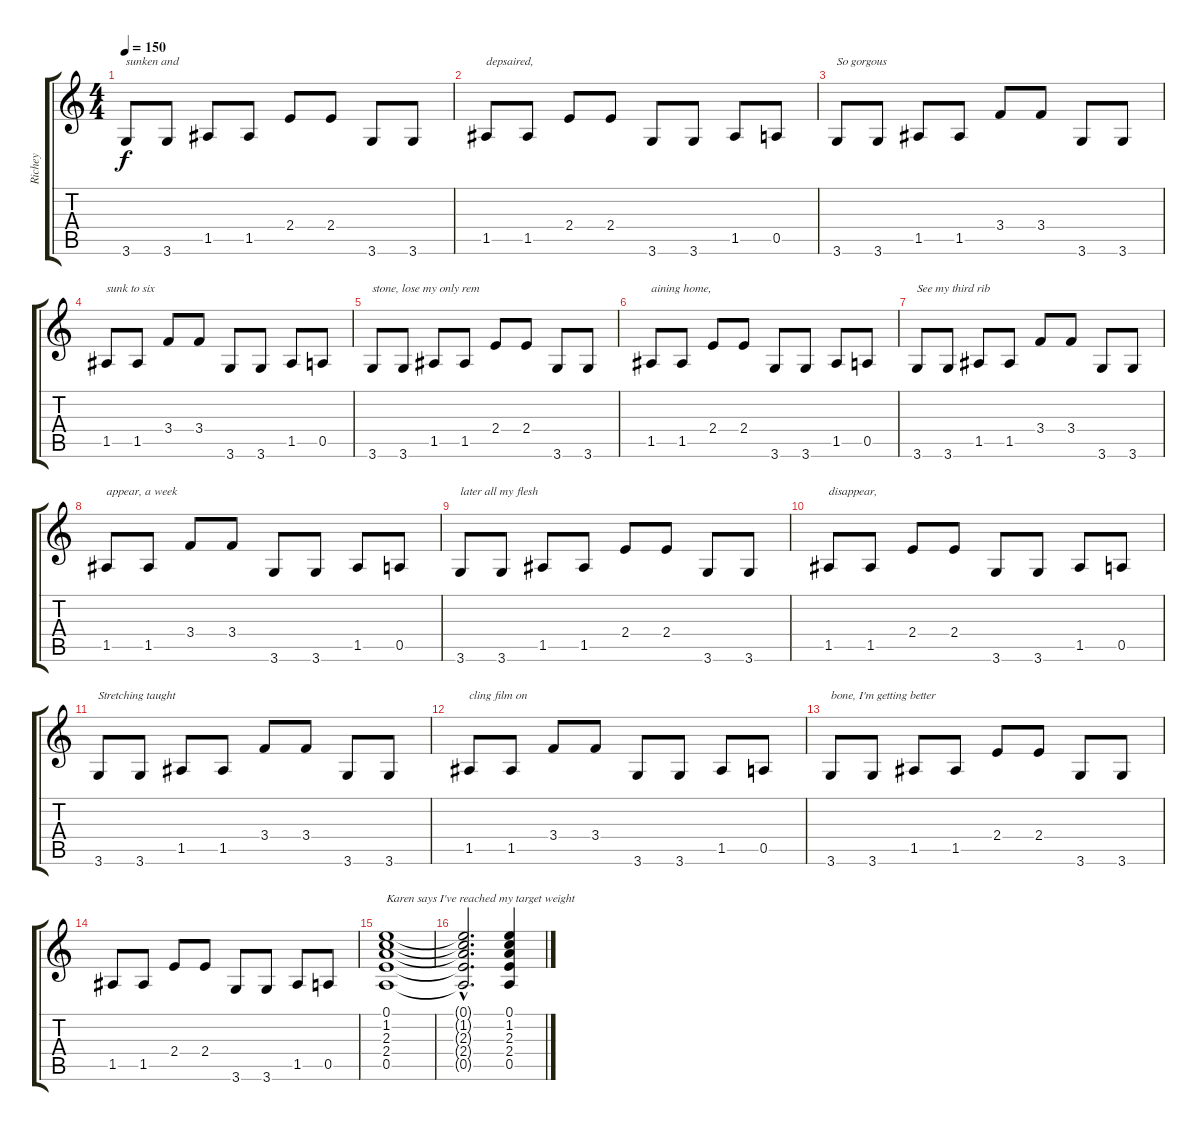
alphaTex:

\track ("Richey" "Richey") {instrument distortionguitar}
\staff {score tabs}
\tuning (E4 B3 G3 D3 A2 E2) {hide}
\ts (4 4)
\tempo 150
\clef g2
\ks c
3.6.8{txt "sunken and" dy f} 3.6.8 1.5.8 1.5.8 2.4.8 2.4.8 3.6.8 3.6.8 |
1.5.8{txt "depsaired,"} 1.5.8 2.4.8 2.4.8 3.6.8 3.6.8 1.5.8 0.5.8 |
3.6.8{txt "So gorgous"} 3.6.8 1.5.8 1.5.8 3.4.8 3.4.8 3.6.8 3.6.8 |
1.5.8{txt "sunk to six"} 1.5.8 3.4.8 3.4.8 3.6.8 3.6.8 1.5.8 0.5.8 |
3.6.8{txt "stone, lose my only rem"} 3.6.8 1.5.8 1.5.8 2.4.8 2.4.8 3.6.8 3.6.8 |
1.5.8{txt "aining home,"} 1.5.8 2.4.8 2.4.8 3.6.8 3.6.8 1.5.8 0.5.8 |
3.6.8{txt "See my third rib"} 3.6.8 1.5.8 1.5.8 3.4.8 3.4.8 3.6.8 3.6.8 |
1.5.8{txt "appear, a week"} 1.5.8 3.4.8 3.4.8 3.6.8 3.6.8 1.5.8 0.5.8 |
3.6.8{txt "later all my flesh"} 3.6.8 1.5.8 1.5.8 2.4.8 2.4.8 3.6.8 3.6.8 |
1.5.8{txt "disappear,"} 1.5.8 2.4.8 2.4.8 3.6.8 3.6.8 1.5.8 0.5.8 |
3.6.8{txt "Stretching taught"} 3.6.8 1.5.8 1.5.8 3.4.8 3.4.8 3.6.8 3.6.8 |
1.5.8{txt "cling film on"} 1.5.8 3.4.8 3.4.8 3.6.8 3.6.8 1.5.8 0.5.8 |
3.6.8{txt "bone, I'm getting better"} 3.6.8 1.5.8 1.5.8 2.4.8 2.4.8 3.6.8 3.6.8 |
1.5.8 1.5.8 2.4.8 2.4.8 3.6.8 3.6.8 1.5.8 0.5.8 |
(0.1 1.2 2.3 2.4 0.5).1{txt "Karen says I've reached my target weight"} |
(0.1{hac t} 1.2{hac t} 2.3{hac t} 2.4{hac t} 0.5{hac t}).2{d} (0.1 1.2 2.3 2.4 0.5).4
